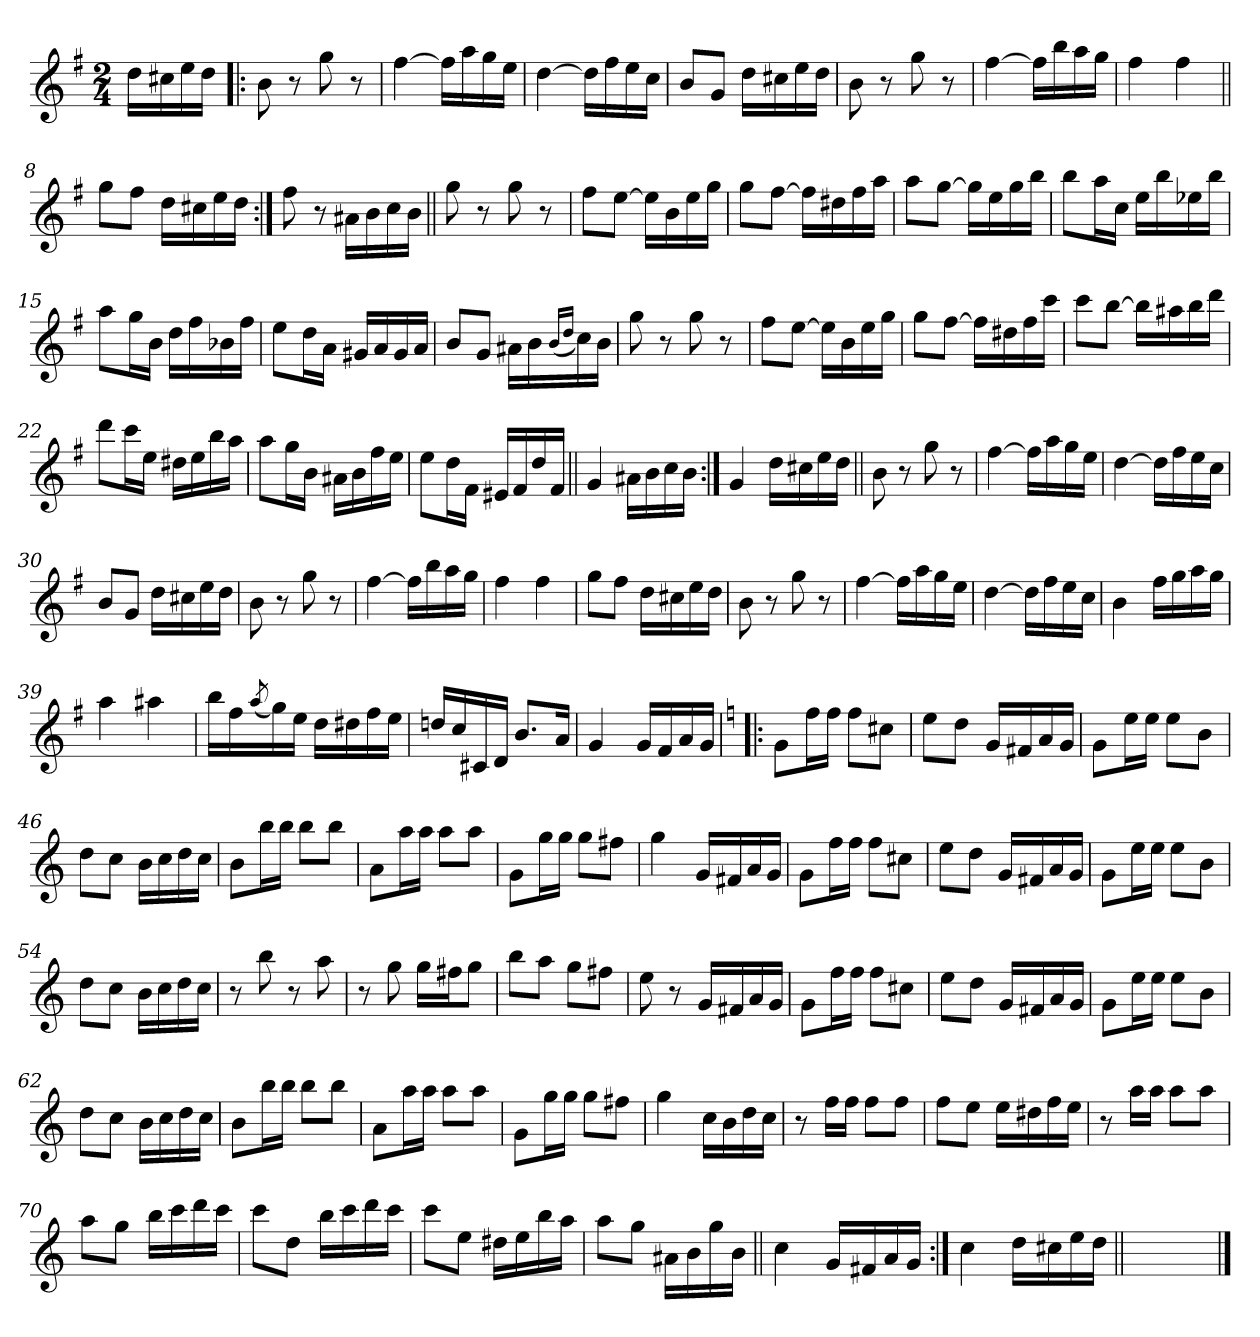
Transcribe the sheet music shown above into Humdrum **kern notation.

**kern
*part1
*staff1
*clefG2
*k[f#]
*G:
*M2/4
=
16dd\LL
16cc#X\
16ee\
16dd\JJ
=1!|:
8b\
8r
8gg\
8r
=2
[>4ff#\
16ff#\LL]
16aa\
16gg\
16ee\JJ
=3
[>4dd\
16dd\LL]
16ff#\
16ee\
16cc\JJ
=4
8b/L
8g/J
16dd\LL
16cc#X\
16ee\
16dd\JJ
!!LO:LB:g=z
=5
8b\
8r
8gg\
8r
=6
[>4ff#\
16ff#\LL]
16bb\
16aa\
16gg\JJ
=7
4ff#\
4ff#\
=8||
8gg\L
8ff#\J
16dd\LL
16cc#X\
16ee\
16dd\JJ
=9:|!
8ff#\
8r
16a#X\LL
16b\
16cc\
16b\JJ
!!LO:LB:g=z
=10||
8gg\
8r
8gg\
8r
=11
8ff#\L
[>8ee\J
16ee\LL]
16b\
16ee\
16gg\JJ
=12
8gg\L
[>8ff#\J
16ff#\LL]
16dd#X\
16ff#\
16aa\JJ
=13
8aa\L
[>8gg\J
16gg\LL]
16ee\
16gg\
16bb\JJ
=14
8bb\L
16aa\L
16cc\JJ
16ee\LL
16bb\
16ee-X\
16bb\JJ
!!LO:LB:g=z
=15
8aa\L
16gg\L
16b\JJ
16dd\LL
16ff#\
16b-X\
16ff#\JJ
=16
8ee\L
16dd\L
16a\JJ
16g#X/LL
16a/
16g#/
16a/JJ
=17
8b/L
8g/J
16a#X\LL
16b\
(<16qb/LL
16qdd/JJ
16cc\)
16b\JJ
=18
8gg\
8r
8gg\
8r
=19
8ff#\L
[>8ee\J
16ee\LL]
16b\
16ee\
16gg\JJ
!!LO:LB:g=z
=20
8gg\L
[>8ff#\J
16ff#\LL]
16dd#X\
16ff#\
16ccc\JJ
=21
8ccc\L
[>8bb\J
16bb\LL]
16aa#X\
16bb\
16ddd\JJ
=22
8ddd\L
16ccc\L
16ee\JJ
16dd#X\LL
16ee\
16bb\
16aa\JJ
=23
8aa\L
16gg\L
16b\JJ
16a#X\LL
16b\
16ff#\
16ee\JJ
=24
8ee\L
16dd\L
16f#\JJ
16e#X/LL
16f#/
16dd/
16f#/JJ
!!LO:LB:g=z
=25||
4g/
16a#X\LL
16b\
16cc\
16b\JJ
=26:|!
4g/
16dd\LL
16cc#X\
16ee\
16dd\JJ
=27||
8b\
8r
8gg\
8r
=28
[4ff#\
16ff#\LL]
16aa\
16gg\
16ee\JJ
=29
[4dd\
16dd\LL]
16ff#\
16ee\
16cc\JJ
!!LO:LB:g=z
=30
8b/L
8g/J
16dd\LL
16cc#X\
16ee\
16dd\JJ
=31
8b\
8r
8gg\
8r
=32
[4ff#\
16ff#\LL]
16bb\
16aa\
16gg\JJ
=33
4ff#\
4ff#\
=34
8gg\L
8ff#\J
16dd\LL
16cc#X\
16ee\
16dd\JJ
!!LO:LB:g=z
=35
8b\
8r
8gg\
8r
=36
[4ff#\
16ff#\LL]
16aa\
16gg\
16ee\JJ
=37
[4dd\
16dd\LL]
16ff#\
16ee\
16cc\JJ
=38
4b\
16ff#\LL
16gg\
16aa\
16gg\JJ
=39
4aa\
4aa#X\
!!LO:LB:g=z
=40
16bb\LL
16ff#\
(<8qaa/
16gg\)
16ee\JJ
16dd\LL
16dd#X\
16ff#\
16ee\JJ
=41
16ddn/LL
16cc/
16c#X/
16d/JJ
8.b/L
16a/Jk
=42
4g/
16g/LL
16f#/
16a/
16g/JJ
=43!|:
*k[]
*C:
8g\L
16ff\L
16ff\JJ
8ff\L
8cc#X\J
=44
8ee\L
8dd\J
16g/LL
16f#X/
16a/
16g/JJ
!!LO:LB:g=z
=45
8g\L
16ee\L
16ee\JJ
8ee\L
8b\J
=46
8dd\L
8cc\J
16b\LL
16cc\
16dd\
16cc\JJ
=47
8b\L
16bb\L
16bb\JJ
8bb\L
8bb\J
=48
8a\L
16aa\L
16aa\JJ
8aa\L
8aa\J
=49
8g\L
16gg\L
16gg\JJ
8gg\L
8ff#X\J
!!LO:LB:g=z
=50
4gg\
16g/LL
16f#X/
16a/
16g/JJ
=51
8g\L
16ff\L
16ff\JJ
8ff\L
8cc#X\J
=52
8ee\L
8dd\J
16g/LL
16f#X/
16a/
16g/JJ
=53
8g\L
16ee\L
16ee\JJ
8ee\L
8b\J
=54
8dd\L
8cc\J
16b\LL
16cc\
16dd\
16cc\JJ
!!LO:PB:g=z
=55
8r
8bb\
8r
8aa\
=56
8r
8gg\
16gg\LL
16ff#X\J
8gg\J
=57
8bb\L
8aa\J
8gg\L
8ff#X\J
=58
8ee\
8r
16g/LL
16f#X/
16a/
16g/JJ
=59
8g\L
16ff\L
16ff\JJ
8ff\L
8cc#X\J
=60
8ee\L
8dd\J
16g/LL
16f#X/
16a/
16g/JJ
!!LO:LB:g=z
=61
8g\L
16ee\L
16ee\JJ
8ee\L
8b\J
=62
8dd\L
8cc\J
16b\LL
16cc\
16dd\
16cc\JJ
=63
8b\L
16bb\L
16bb\JJ
8bb\L
8bb\J
=64
8a\L
16aa\L
16aa\JJ
8aa\L
8aa\J
=65
8g\L
16gg\L
16gg\JJ
8gg\L
8ff#X\J
=66
4gg\
16cc\LL
16b\
16dd\
16cc\JJ
!!LO:LB:g=z
=67
8r
16ff\LL
16ff\JJ
8ff\L
8ff\J
=68
8ff\L
8ee\J
16ee\LL
16dd#X\
16ff\
16ee\JJ
=69
8r
16aa\LL
16aa\JJ
8aa\L
8aa\J
=70
8aa\L
8gg\J
16bb\LL
16ccc\
16ddd\
16ccc\JJ
=71
8ccc\L
8dd\J
16bb\LL
16ccc\
16ddd\
16ccc\JJ
!!LO:LB:g=z
=72
8ccc\L
8ee\J
16dd#X\LL
16ee\
16bb\
16aa\JJ
=73
8aa\L
8gg\J
16a#X\LL
16b\
16gg\
16b\JJ
=74||
4cc\
16g/LL
16f#X/
16a/
16g/JJ
=75:|!
4cc\
16dd\LL
16cc#X\
16ee\
16dd\JJ
=76||
*stria0
2ryy
==
*-
